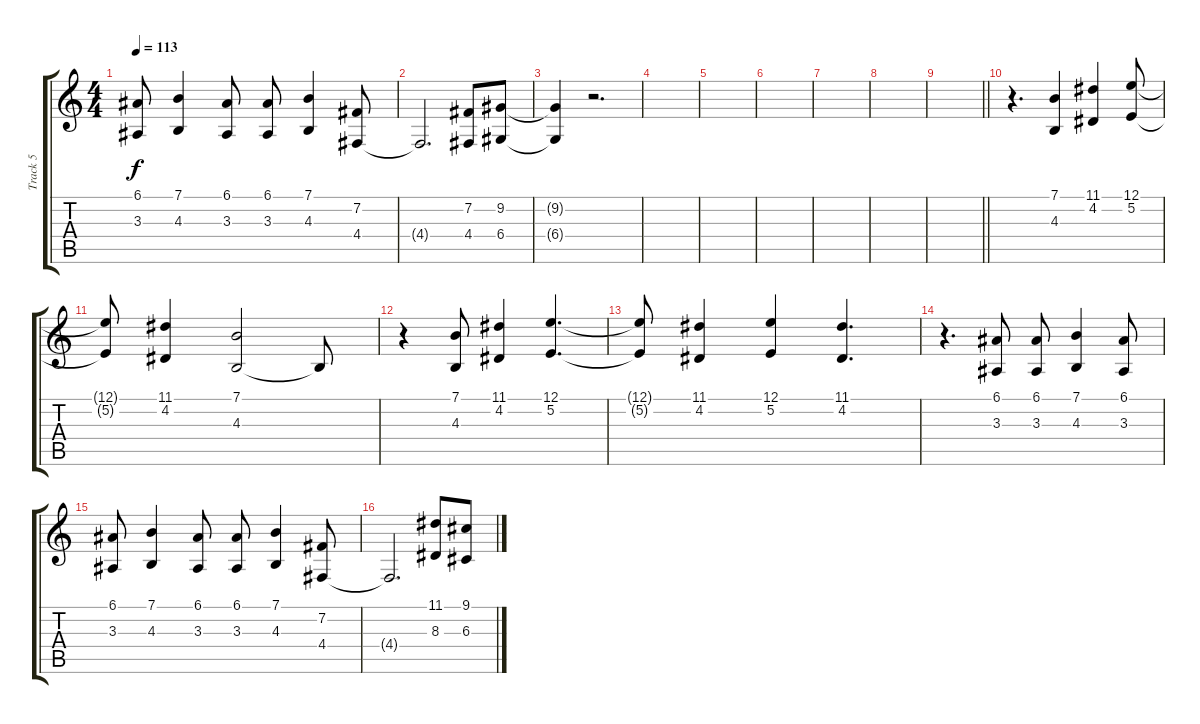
\track ("Track 5" "Track 5") {instrument lead2sawtooth}
\staff {score tabs}
\tuning (E4 B3 G3 D3 A2 E2) {hide}
\ts (4 4)
\tempo 113
\clef g2
\ks c
(6.1 3.3).8{dy f} (7.1 4.3).4 (6.1 3.3).8 (6.1 3.3).8 (7.1 4.3).4 (7.2 4.4).8 |
4.4{t}.2{d} (7.2 4.4).8 (9.2 6.4).8 |
(9.2{t} 6.4{t}).4 r.2{d} |
|
|
|
|
|
\barLineRight lightlight
|
r.4{d} (7.1 4.3).4 (11.1 4.2).4 (12.1 5.2).8 |
(12.1{t} 5.2{t}).8 (11.1 4.2).4 (7.1 4.3).2 4.3{t}.8 |
r.4 (7.1 4.3).8 (11.1 4.2).4 (12.1 5.2).4{d} |
(12.1{t} 5.2{t}).8 (11.1 4.2).4 (12.1 5.2).4 (11.1 4.2).4{d} |
r.4{d} (6.1 3.3).8 (6.1 3.3).8 (7.1 4.3).4 (6.1 3.3).8 |
(6.1 3.3).8 (7.1 4.3).4 (6.1 3.3).8 (6.1 3.3).8 (7.1 4.3).4 (7.2 4.4).8 |
4.4{t}.2{d} (11.1 8.3).8 (9.1 6.3).8
